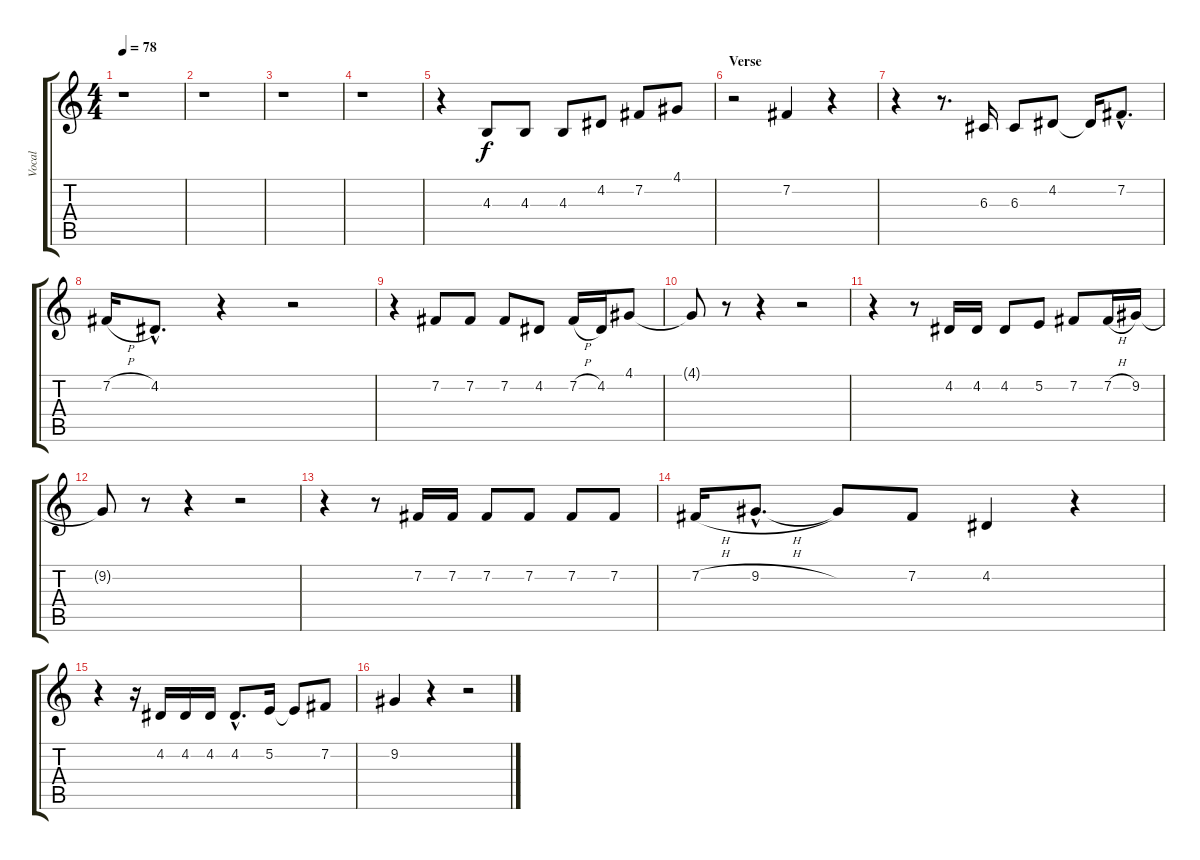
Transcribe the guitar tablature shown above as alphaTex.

\track ("Vocal" "Vocal") {instrument flute}
\staff {score tabs}
\tuning (E4 B3 G3 D3 A2 E2) {hide}
\ts (4 4)
\tempo 78
\clef g2
\ks c
r.1{dy f} |
r.1 |
r.1 |
r.1 |
r.4 4.3.8 4.3.8 4.3.8 4.2.8 7.2.8 4.1.8 |
\section ("" "Verse")
r.2 7.2.4 r.4 |
r.4 r.8{d} 6.3.16 6.3.8 4.2.8 4.2{t}.16 7.2{hac}.8{d} |
7.2{h}.16 4.2{hac}.8{d} r.4 r.2 |
r.4 7.2.8 7.2.8 7.2.8 4.2.8 7.2{h}.16 4.2.16 4.1.8 |
4.1{t}.8 r.8 r.4 r.2 |
r.4 r.8 4.2.16 4.2.16 4.2.8 5.2.8 7.2.8 7.2{h}.16 9.2.16 |
9.2{t}.8 r.8 r.4 r.2 |
r.4 r.8 7.2.16 7.2.16 7.2.8 7.2.8 7.2.8 7.2.8 |
7.2{h}.16 9.2{h hac}.8{d} 9.2{t}.8 7.2.8 4.2.4 r.4 |
r.4 r.16 4.2.16 4.2.16 4.2.16 4.2{hac}.8{d} 5.2.16 5.2{t}.8 7.2.8 |
9.2.4 r.4 r.2
